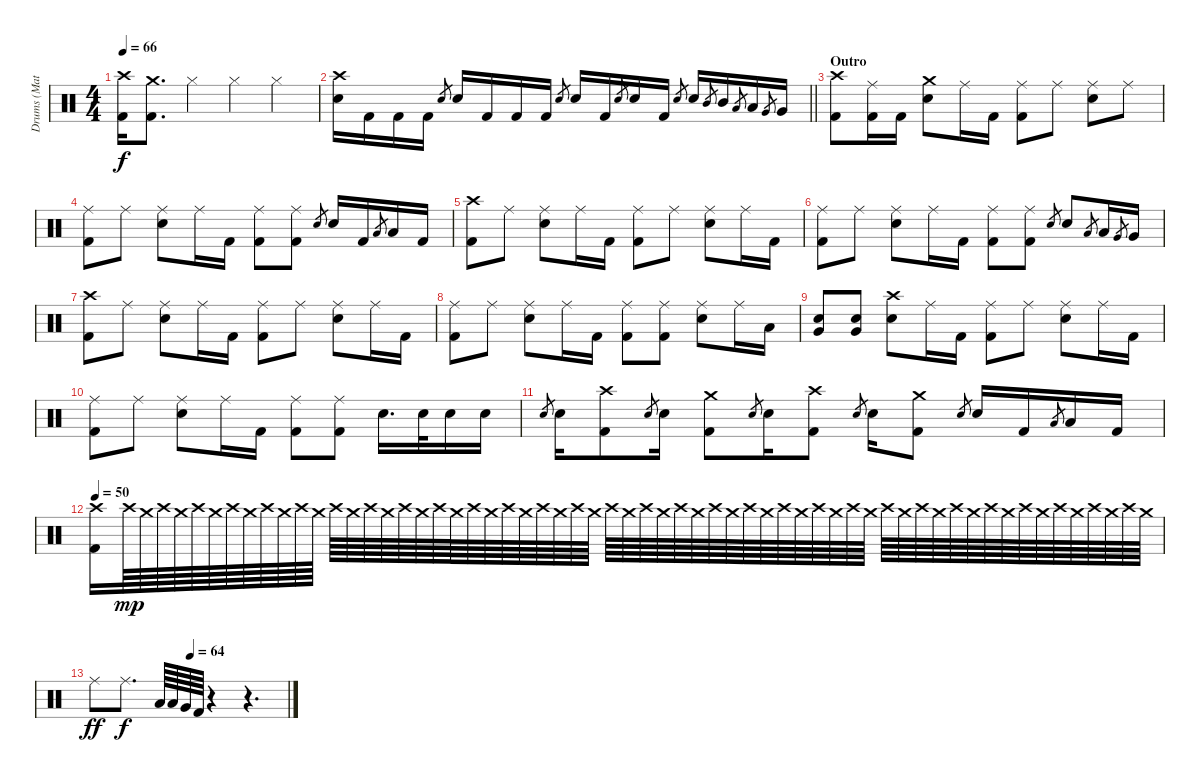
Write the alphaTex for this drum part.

\track ("Drums (Matt)" "Drums (Mat") {instrument percussion}
\staff {score}
\articulation defaults
\ts (4 4)
\tempo 66
\clef neutral
\ks c
("Crash high (hit)" "Kick (hit) 2").16{dy f} ("Crash medium (hit)" "Kick (hit) 2").8{d} "Hi-Hat (closed)".4 "Hi-Hat (closed)".4 "Hi-Hat (closed)".4 |
\barLineRight lightlight
("Crash high (hit)" "Snare (hit) 2").16 "Kick (hit) 2".16 "Kick (hit) 2".16 "Kick (hit) 2".16 "Snare (hit) 2".8{gr} "Snare (hit) 2".16 "Kick (hit) 2".16 "Kick (hit) 2".16 "Kick (hit) 2".16 "Snare (hit) 2".8{gr} "Snare (hit) 2".16 "Kick (hit) 2".16 "Snare (hit) 2".8{gr} "Snare (hit) 2".16 "Kick (hit) 2".16 "Snare (hit) 2".8{gr} "Snare (hit) 2".16 "Mid Tom (hit)".8{gr} "Mid Tom (hit)".16 "Low Tom (hit)".8{gr} "Low Tom (hit)".16 "Very Low Tom (hit)".8{gr} "Very Low Tom (hit)".16 |
\section ("" "Outro")
("Crash high (hit)" "Kick (hit) 2").8 ("Ride (middle)" "Kick (hit) 2").16 "Kick (hit) 2".16 ("Crash medium (hit)" "Snare (hit) 2").8 "Ride (middle)".16 "Kick (hit) 2".16 ("Ride (middle)" "Kick (hit) 2").8 "Ride (middle)".8 ("Ride (middle)" "Snare (hit) 2").8 "Ride (middle)".8 |
("Ride (middle)" "Kick (hit) 2").8 "Ride (middle)".8 ("Ride (middle)" "Snare (hit) 2").8 "Ride (middle)".16 "Kick (hit) 2".16 ("Ride (middle)" "Kick (hit) 2").8 ("Ride (middle)" "Kick (hit) 2").8 "Snare (hit) 2".8{gr} "Snare (hit) 2".16 "Kick (hit) 2".16 "Low Tom (hit)".8{gr} "Low Tom (hit)".16 "Kick (hit) 2".16 |
("Crash high (hit)" "Kick (hit) 2").8 "Ride (middle)".8 ("Ride (middle)" "Snare (hit) 2").8 "Ride (middle)".16 "Kick (hit) 2".16 ("Ride (middle)" "Kick (hit) 2").8 "Ride (middle)".8 ("Ride (middle)" "Snare (hit) 2").8 "Ride (middle)".16 "Kick (hit) 2".16 |
("Ride (middle)" "Kick (hit) 2").8 "Ride (middle)".8 ("Ride (middle)" "Snare (hit) 2").8 "Ride (middle)".16 "Kick (hit) 2".16 ("Ride (middle)" "Kick (hit) 2").8 ("Ride (middle)" "Kick (hit) 2").8 "Snare (hit) 2".8{gr} "Snare (hit) 2".8 "Low Tom (hit)".8{gr} "Low Tom (hit)".16 "Very Low Tom (hit)".8{gr} "Very Low Tom (hit)".16 |
("Crash high (hit)" "Kick (hit) 2").8 "Ride (middle)".8 ("Ride (middle)" "Snare (hit) 2").8 "Ride (middle)".16 "Kick (hit) 2".16 ("Ride (middle)" "Kick (hit) 2").8 "Ride (middle)".8 ("Ride (middle)" "Snare (hit) 2").8 "Ride (middle)".16 "Kick (hit) 2".16 |
("Ride (middle)" "Kick (hit) 2").8 "Ride (middle)".8 ("Ride (middle)" "Snare (hit) 2").8 "Ride (middle)".16 "Kick (hit) 2".16 ("Ride (middle)" "Kick (hit) 2").8 ("Ride (middle)" "Kick (hit) 2").8 ("Ride (middle)" "Snare (hit) 2").8 "Ride (middle)".16 "Low Tom (hit)".16 |
("Very Low Tom (hit)" "Snare (hit) 2").8 ("Very Low Tom (hit)" "Snare (hit) 2").8 ("Crash high (hit)" "Snare (hit) 2").8 "Ride (middle)".16 "Kick (hit) 2".16 ("Ride (middle)" "Kick (hit) 2").8 "Ride (middle)".8 ("Ride (middle)" "Snare (hit) 2").8 "Ride (middle)".16 "Kick (hit) 2".16 |
("Ride (middle)" "Kick (hit) 2").8 "Ride (middle)".8 ("Ride (middle)" "Snare (hit) 2").8 "Ride (middle)".16 "Kick (hit) 2".16 ("Ride (middle)" "Kick (hit) 2").8 ("Ride (middle)" "Kick (hit) 2").8 "Snare (hit) 2".16{d} "Snare (hit) 2".32 "Snare (hit) 2".16 "Snare (hit) 2".16 |
"Snare (hit) 2".8{gr} "Snare (hit) 2".16 ("Crash high (hit)" "Kick (hit) 2").8 "Snare (hit) 2".8{gr} "Snare (hit) 2".16 ("Crash medium (hit)" "Kick (hit) 2").8 "Snare (hit) 2".8{gr} "Snare (hit) 2".16 ("Crash high (hit)" "Kick (hit) 2").8 "Snare (hit) 2".8{gr} "Snare (hit) 2".16 ("Crash medium (hit)" "Kick (hit) 2").8 "Snare (hit) 2".8{gr} "Snare (hit) 2".16 "Kick (hit) 2".16 "Low Tom (hit)".8{gr} "Low Tom (hit)".16 "Kick (hit) 2".16 |
\tempo 50
("Crash high (hit)" "Kick (hit) 2").16 "Crash high (hit)".64{dy mp} "Crash medium (hit)".64 "Crash high (hit)".64 "Crash medium (hit)".64 "Crash high (hit)".64 "Crash medium (hit)".64 "Crash high (hit)".64 "Crash medium (hit)".64 "Crash high (hit)".64 "Crash medium (hit)".64 "Crash high (hit)".64 "Crash medium (hit)".64 "Crash high (hit)".64 "Crash medium (hit)".64 "Crash high (hit)".64 "Crash medium (hit)".64 "Crash high (hit)".64 "Crash medium (hit)".64 "Crash high (hit)".64 "Crash medium (hit)".64 "Crash high (hit)".64 "Crash medium (hit)".64 "Crash high (hit)".64 "Crash medium (hit)".64 "Crash high (hit)".64 "Crash medium (hit)".64 "Crash high (hit)".64 "Crash medium (hit)".64 "Crash high (hit)".64 "Crash medium (hit)".64 "Crash high (hit)".64 "Crash medium (hit)".64 "Crash high (hit)".64 "Crash medium (hit)".64 "Crash high (hit)".64 "Crash medium (hit)".64 "Crash high (hit)".64 "Crash medium (hit)".64 "Crash high (hit)".64 "Crash medium (hit)".64 "Crash high (hit)".64 "Crash medium (hit)".64 "Crash high (hit)".64 "Crash medium (hit)".64 "Crash high (hit)".64 "Crash medium (hit)".64 "Crash high (hit)".64 "Crash medium (hit)".64 "Crash high (hit)".64 "Crash medium (hit)".64 "Crash high (hit)".64 "Crash medium (hit)".64 "Crash high (hit)".64 "Crash medium (hit)".64 "Crash high (hit)".64 "Crash medium (hit)".64 "Crash high (hit)".64 "Crash medium (hit)".64 "Crash high (hit)".64 "Crash medium (hit)".64 |
\tempo (64 0.5)
"Ride (middle)".8{dy ff} "Ride (middle)".8{d dy f} "Low Tom (hit)".64 "Low Tom (hit)".64 "Very Low Tom (hit)".64 "Kick (hit) 2".64 r.4 r.4{d}
